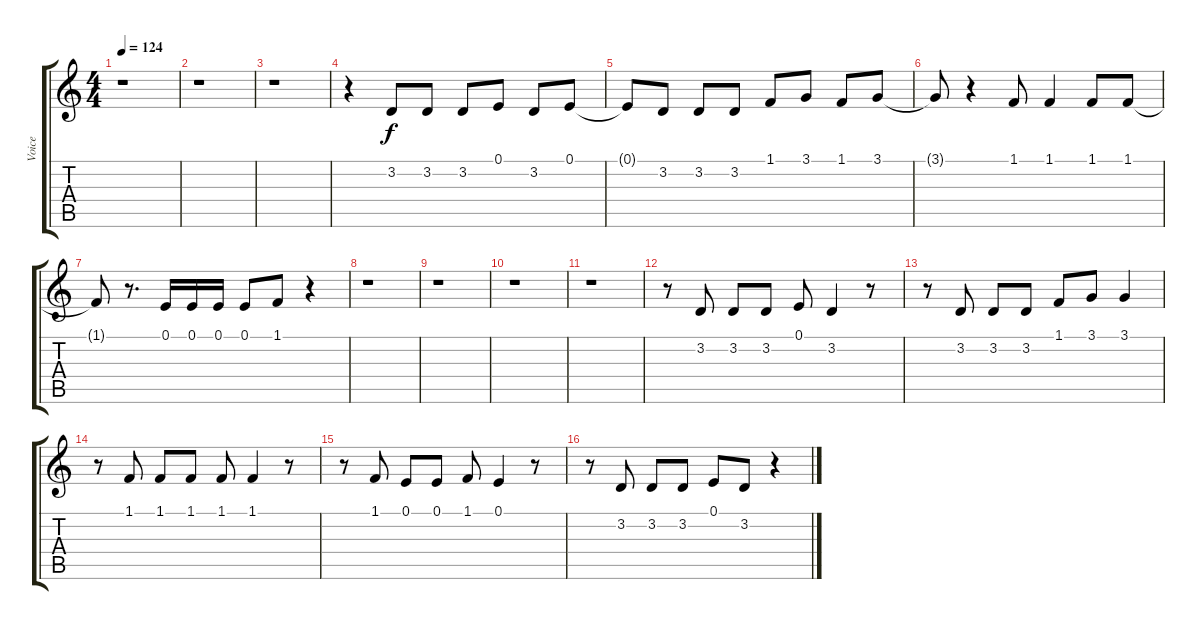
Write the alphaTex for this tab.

\track ("Voice" "Voice") {instrument lead3calliope}
\staff {score tabs}
\tuning (E4 B3 G3 D3 A2 E2) {hide}
\ts (4 4)
\tempo 124
\clef g2
\ks c
r.1{dy f} |
r.1 |
r.1 |
r.4 3.2.8 3.2.8 3.2.8 0.1.8 3.2.8 0.1.8 |
0.1{t}.8 3.2.8 3.2.8 3.2.8 1.1.8 3.1.8 1.1.8 3.1.8 |
3.1{t}.8 r.4 1.1.8 1.1.4 1.1.8 1.1.8 |
1.1{t}.8 r.8{d} 0.1.16 0.1.16 0.1.16 0.1.8 1.1.8 r.4 |
r.1 |
r.1 |
r.1 |
r.1 |
r.8 3.2.8 3.2.8 3.2.8 0.1.8 3.2.4 r.8 |
r.8 3.2.8 3.2.8 3.2.8 1.1.8 3.1.8 3.1.4 |
r.8 1.1.8 1.1.8 1.1.8 1.1.8 1.1.4 r.8 |
r.8 1.1.8 0.1.8 0.1.8 1.1.8 0.1.4 r.8 |
r.8 3.2.8 3.2.8 3.2.8 0.1.8 3.2.8 r.4
